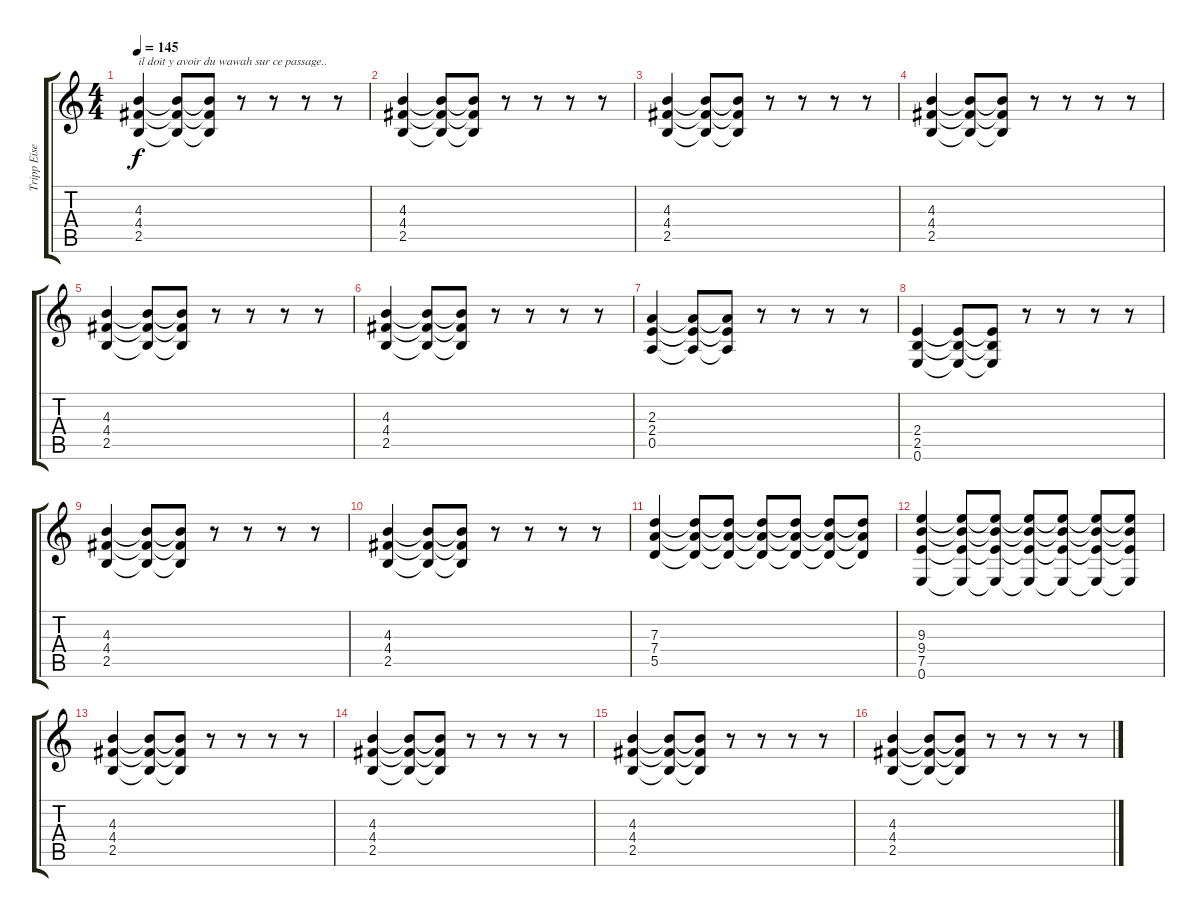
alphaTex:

\track ("Tripp Eisen" "Tripp Eise") {instrument overdrivenguitar}
\staff {score tabs}
\tuning (E4 B3 G3 D3 A2 E2) {hide}
\ts (4 4)
\tempo 145
\clef g2
\ks c
(4.3 4.4 2.5).4{txt "il doit y avoir du wawah sur ce passage.." dy f instrument overdrivenguitar} (4.3{t} 4.4{t} 2.5{t}).8 (4.3{t} 4.4{t} 2.5{t}).8 r.8 r.8 r.8 r.8 |
(4.3 4.4 2.5).4 (4.3{t} 4.4{t} 2.5{t}).8 (4.3{t} 4.4{t} 2.5{t}).8 r.8 r.8 r.8 r.8 |
(4.3 4.4 2.5).4 (4.3{t} 4.4{t} 2.5{t}).8 (4.3{t} 4.4{t} 2.5{t}).8 r.8 r.8 r.8 r.8 |
(4.3 4.4 2.5).4 (4.3{t} 4.4{t} 2.5{t}).8 (4.3{t} 4.4{t} 2.5{t}).8 r.8 r.8 r.8 r.8 |
(4.3 4.4 2.5).4 (4.3{t} 4.4{t} 2.5{t}).8 (4.3{t} 4.4{t} 2.5{t}).8 r.8 r.8 r.8 r.8 |
(4.3 4.4 2.5).4 (4.3{t} 4.4{t} 2.5{t}).8 (4.3{t} 4.4{t} 2.5{t}).8 r.8 r.8 r.8 r.8 |
(2.3 2.4 0.5).4 (2.3{t} 2.4{t} 0.5{t}).8 (2.3{t} 2.4{t} 0.5{t}).8 r.8 r.8 r.8 r.8 |
(2.4 2.5 0.6).4 (2.4{t} 2.5{t} 0.6{t}).8 (2.4{t} 2.5{t} 0.6{t}).8 r.8 r.8 r.8 r.8 |
(4.3 4.4 2.5).4 (4.3{t} 4.4{t} 2.5{t}).8 (4.3{t} 4.4{t} 2.5{t}).8 r.8 r.8 r.8 r.8 |
(4.3 4.4 2.5).4 (4.3{t} 4.4{t} 2.5{t}).8 (4.3{t} 4.4{t} 2.5{t}).8 r.8 r.8 r.8 r.8 |
(7.3 7.4 5.5).4 (7.3{t} 7.4{t} 5.5{t}).8 (7.3{t} 7.4{t} 5.5{t}).8 (7.3{t} 7.4{t} 5.5{t}).8 (7.3{t} 7.4{t} 5.5{t}).8 (7.3{t} 7.4{t} 5.5{t}).8 (7.3{t} 7.4{t} 5.5{t}).8 |
(9.3 9.4 7.5 0.6).4 (9.3{t} 9.4{t} 7.5{t} 0.6{t}).8 (9.3{t} 9.4{t} 7.5{t} 0.6{t}).8 (9.3{t} 9.4{t} 7.5{t} 0.6{t}).8 (9.3{t} 9.4{t} 7.5{t} 0.6{t}).8 (9.3{t} 9.4{t} 7.5{t} 0.6{t}).8 (9.3{t} 9.4{t} 7.5{t} 0.6{t}).8 |
(4.3 4.4 2.5).4 (4.3{t} 4.4{t} 2.5{t}).8 (4.3{t} 4.4{t} 2.5{t}).8 r.8 r.8 r.8 r.8 |
(4.3 4.4 2.5).4 (4.3{t} 4.4{t} 2.5{t}).8 (4.3{t} 4.4{t} 2.5{t}).8 r.8 r.8 r.8 r.8 |
(4.3 4.4 2.5).4 (4.3{t} 4.4{t} 2.5{t}).8 (4.3{t} 4.4{t} 2.5{t}).8 r.8 r.8 r.8 r.8 |
(4.3 4.4 2.5).4 (4.3{t} 4.4{t} 2.5{t}).8 (4.3{t} 4.4{t} 2.5{t}).8 r.8 r.8 r.8 r.8
